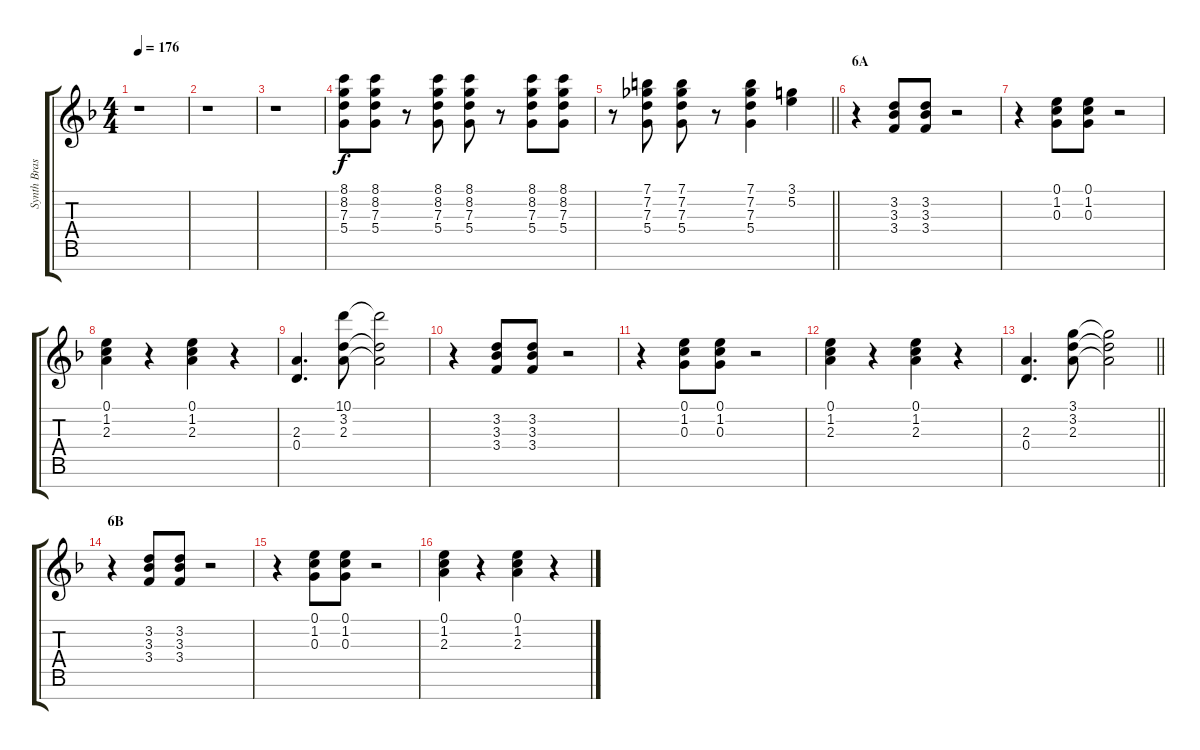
\track ("Synth Brass I" "Synth Bras") {instrument brasssection}
\staff {score tabs}
\tuning (E5 B4 G4 D4 A3 E3 B2) {hide}
\ts (4 4)
\tempo 176
\clef g2
\ks f
r.1{dy f} |
r.1 |
r.1 |
(8.1 8.2 7.3 5.4).8 (8.1 8.2 7.3 5.4).8 r.8 (8.1 8.2 7.3 5.4).8 (8.1 8.2 7.3 5.4).8 r.8 (8.1 8.2 7.3 5.4).8 (8.1 8.2 7.3 5.4).8 |
\barLineRight lightlight
r.8 (7.1 7.2 7.3 5.4).8 (7.1 7.2 7.3 5.4).8 r.8 (7.1 7.2 7.3 5.4).4 (3.1 5.2).4 |
\section ("" "6A")
r.4 (3.2 3.3 3.4).8 (3.2 3.3 3.4).8 r.2 |
r.4 (0.1 1.2 0.3).8 (0.1 1.2 0.3).8 r.2 |
(0.1 1.2 2.3).4 r.4 (0.1 1.2 2.3).4 r.4 |
(2.3 0.4).4{d} (10.1 3.2 2.3).8 (10.1{t} 3.2{t} 2.3{t}).2 |
r.4 (3.2 3.3 3.4).8 (3.2 3.3 3.4).8 r.2 |
r.4 (0.1 1.2 0.3).8 (0.1 1.2 0.3).8 r.2 |
(0.1 1.2 2.3).4 r.4 (0.1 1.2 2.3).4 r.4 |
\barLineRight lightlight
(2.3 0.4).4{d} (3.1 3.2 2.3).8 (3.1{t} 3.2{t} 2.3{t}).2 |
\section ("" "6B")
r.4 (3.2 3.3 3.4).8 (3.2 3.3 3.4).8 r.2 |
r.4 (0.1 1.2 0.3).8 (0.1 1.2 0.3).8 r.2 |
(0.1 1.2 2.3).4 r.4 (0.1 1.2 2.3).4 r.4
